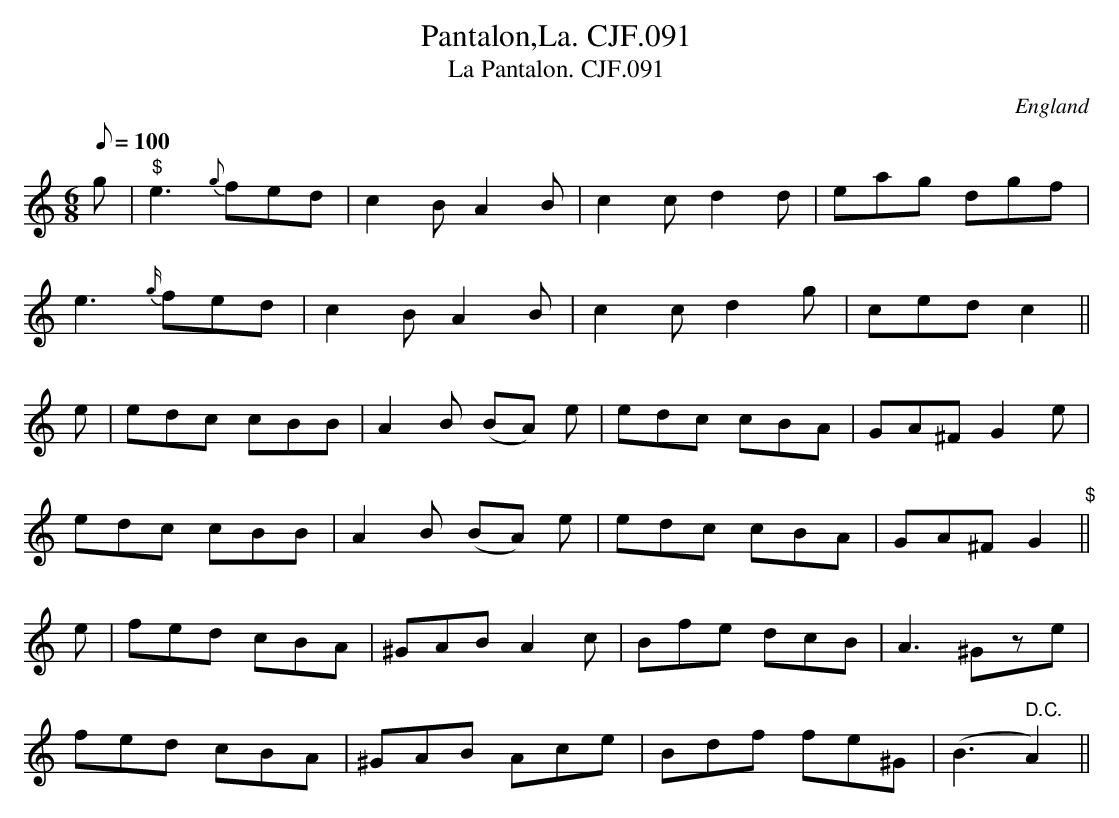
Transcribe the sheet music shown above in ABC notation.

X:1
T:Pantalon,La. CJF.091
T:La Pantalon. CJF.091
M:6/8
L:1/8
Q:100
O:England
K:C
g|"$"e3{g./}fed|c2BA2B|c2cd2d|eag dgf|!\
e3{g/}fed|c2BA2B|c2cd2g|cedc2||!e|
edc cBB|A2B (BA) e|edc cBA|GA^FG2e|!\
edc cBB|A2B (BA) e|edc cBA|GA^FG2"$"||!e|
fed cBA|^GABA2c|Bfe dcB|A3^Gze|!\
fed cBA|^GAB Ace|Bdf fe^G|(B3" D.C."A2)||
